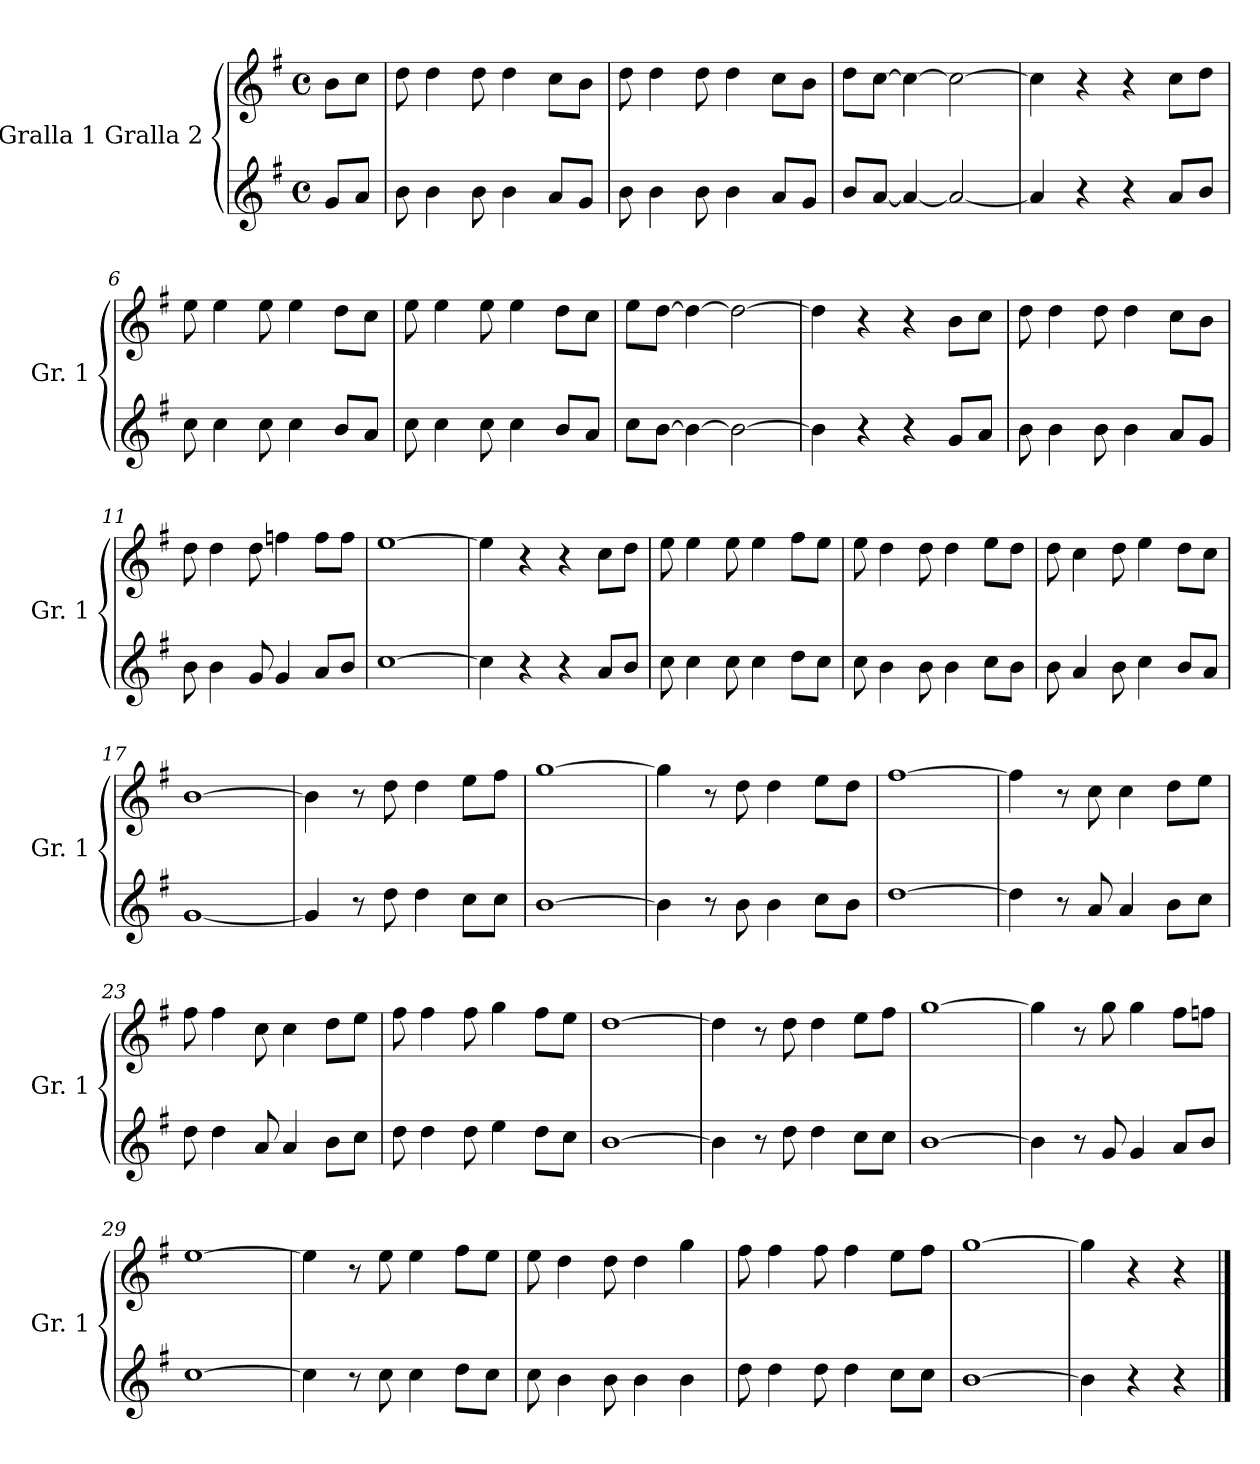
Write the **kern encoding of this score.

**kern	**kern
*part1	*part1
*staff2	*staff1
*I"Gralla 1 Gralla 2	*
*I'Gr. 1	*
*clefG2	*clefG2
*k[f#]	*k[f#]
*G:	*G:
*M4/4	*M4/4
*met(c)	*met(c)
*MM120	*MM120
=1	=1
8g/L	8b\L
8a/J	8cc\J
=2	=2
8b\	8dd\
4b\	4dd\
8b\	8dd\
4b\	4dd\
8a/L	8cc\L
8g/J	8b\J
=3	=3
8b\	8dd\
4b\	4dd\
8b\	8dd\
4b\	4dd\
8a/L	8cc\L
8g/J	8b\J
=4	=4
8b/L	8dd\L
[8a/J	[8cc\J
4a/_	4cc\_
2a/_	2cc\_
=5	=5
4a/]	4cc\]
4r	4r
4r	4r
8a/L	8cc\L
8b/J	8dd\J
!!LO:LB:g=z
=6	=6
8cc\	8ee\
4cc\	4ee\
8cc\	8ee\
4cc\	4ee\
8b/L	8dd\L
8a/J	8cc\J
=7	=7
8cc\	8ee\
4cc\	4ee\
8cc\	8ee\
4cc\	4ee\
8b/L	8dd\L
8a/J	8cc\J
=8	=8
8cc\L	8ee\L
[8b\J	[8dd\J
4b\_	4dd\_
2b\_	2dd\_
=9	=9
4b\]	4dd\]
4r	4r
4r	4r
8g/L	8b\L
8a/J	8cc\J
=10	=10
8b\	8dd\
4b\	4dd\
8b\	8dd\
4b\	4dd\
8a/L	8cc\L
8g/J	8b\J
!!LO:LB:g=z
=11	=11
8b\	8dd\
4b\	4dd\
8g/	8dd\
4g/	4ffn\
8a/L	8ff\L
8b/J	8ff\J
=12	=12
[1cc	[1ee
=13	=13
4cc\]	4ee\]
4r	4r
4r	4r
8a/L	8cc\L
8b/J	8dd\J
=14	=14
8cc\	8ee\
4cc\	4ee\
8cc\	8ee\
4cc\	4ee\
8dd\L	8ff#\L
8cc\J	8ee\J
=15	=15
8cc\	8ee\
4b\	4dd\
8b\	8dd\
4b\	4dd\
8cc\L	8ee\L
8b\J	8dd\J
!!LO:LB:g=z
=16	=16
8b\	8dd\
4a/	4cc\
8b\	8dd\
4cc\	4ee\
8b/L	8dd\L
8a/J	8cc\J
=17	=17
[1g	[1b
=18	=18
4g/]	4b\]
8r	8r
8dd\	8dd\
4dd\	4dd\
8cc\L	8ee\L
8cc\J	8ff#\J
=19	=19
[1b	[1gg
=20	=20
4b\]	4gg\]
8r	8r
8b\	8dd\
4b\	4dd\
8cc\L	8ee\L
8b\J	8dd\J
=21	=21
[1dd	[1ff#
!!LO:LB:g=z
=22	=22
4dd\]	4ff#\]
8r	8r
8a/	8cc\
4a/	4cc\
8b\L	8dd\L
8cc\J	8ee\J
=23	=23
8dd\	8ff#\
4dd\	4ff#\
8a/	8cc\
4a/	4cc\
8b\L	8dd\L
8cc\J	8ee\J
=24	=24
8dd\	8ff#\
4dd\	4ff#\
8dd\	8ff#\
4ee\	4gg\
8dd\L	8ff#\L
8cc\J	8ee\J
=25	=25
[1b	[1dd
=26	=26
4b\]	4dd\]
8r	8r
8dd\	8dd\
4dd\	4dd\
8cc\L	8ee\L
8cc\J	8ff#\J
=27	=27
[1b	[1gg
!!LO:LB:g=z
=28	=28
4b\]	4gg\]
8r	8r
8g/	8gg\
4g/	4gg\
8a/L	8ff#\L
8b/J	8ffn\J
=29	=29
[1cc	[1ee
=30	=30
4cc\]	4ee\]
8r	8r
8cc\	8ee\
4cc\	4ee\
8dd\L	8ff#\L
8cc\J	8ee\J
=31	=31
8cc\	8ee\
4b\	4dd\
8b\	8dd\
4b\	4dd\
4b\	4gg\
=32	=32
8dd\	8ff#\
4dd\	4ff#\
8dd\	8ff#\
4dd\	4ff#\
8cc\L	8ee\L
8cc\J	8ff#\J
=33	=33
[1b	[1gg
=34	=34
4b\]	4gg\]
4r	4r
4r	4r
==	==
*-	*-
